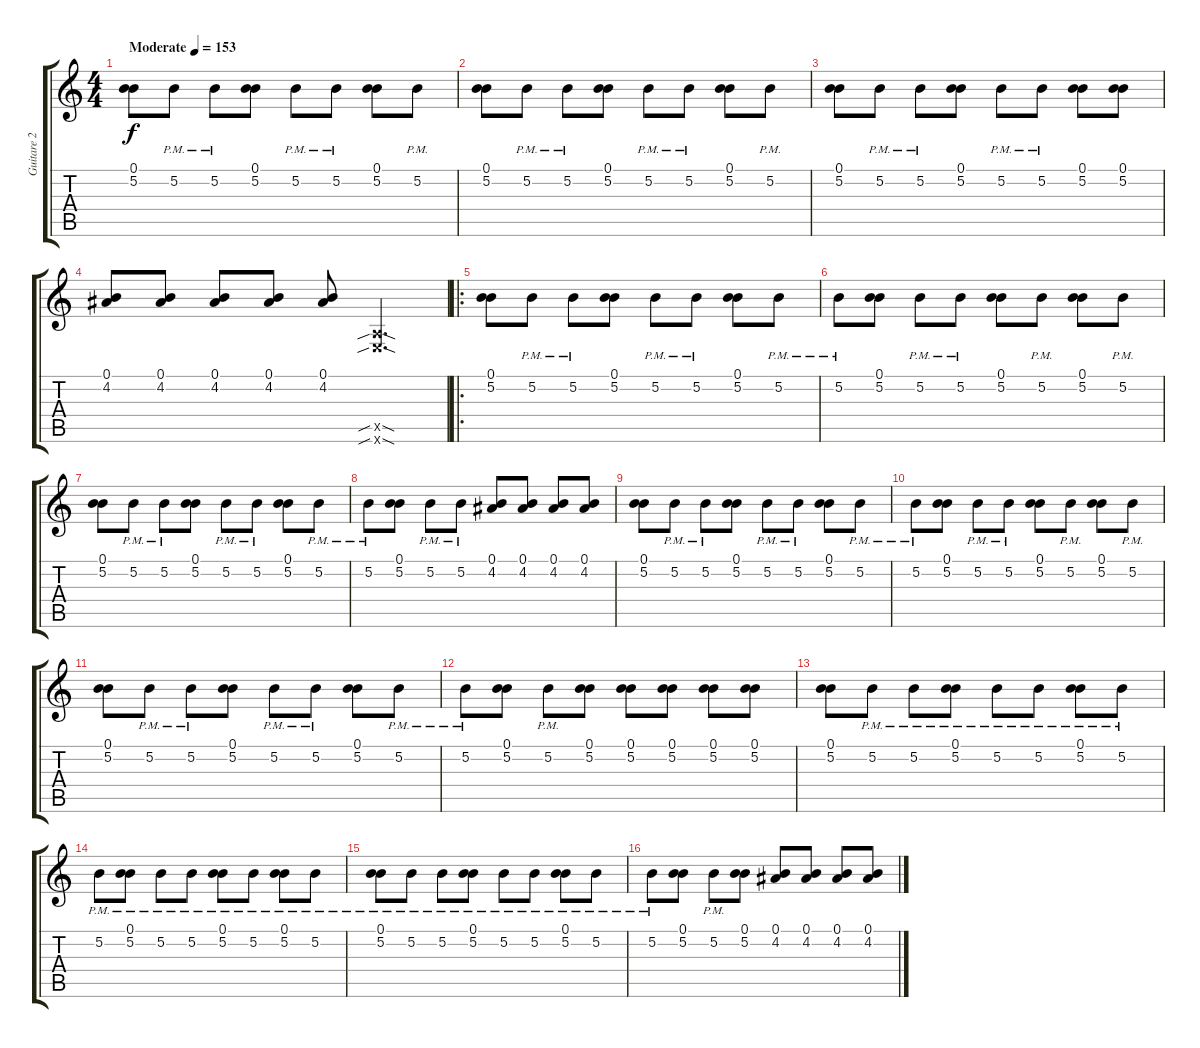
\track ("Guitare 2" "Guitare 2") {instrument distortionguitar}
\staff {score tabs}
\tuning (B3 Gb3 D3 A2 E2 B1) {hide}
\ts (4 4)
\tempo (153 "Moderate")
\clef g2
\ks c
(0.1 5.2).8{dy f instrument distortionguitar} 5.2{pm}.8 5.2{pm}.8 (0.1 5.2).8 5.2{pm}.8 5.2{pm}.8 (0.1 5.2).8 5.2{pm}.8 |
(0.1 5.2).8 5.2{pm}.8 5.2{pm}.8 (0.1 5.2).8 5.2{pm}.8 5.2{pm}.8 (0.1 5.2).8 5.2{pm}.8 |
(0.1 5.2).8 5.2{pm}.8 5.2{pm}.8 (0.1 5.2).8 5.2{pm}.8 5.2{pm}.8 (0.1 5.2).8 (0.1 5.2).8 |
(0.1 4.2).8 (0.1 4.2).8 (0.1 4.2).8 (0.1 4.2).8 (0.1 4.2).8 (0.5{sib sod x} 10.6{sib sod x}).4{d} |
\ro
(0.1 5.2).8 5.2{pm}.8 5.2{pm}.8 (0.1 5.2).8 5.2{pm}.8 5.2{pm}.8 (0.1 5.2).8 5.2{pm}.8 |
5.2{pm}.8 (0.1 5.2).8 5.2{pm}.8 5.2{pm}.8 (0.1 5.2).8 5.2{pm}.8 (0.1 5.2).8 5.2{pm}.8 |
(0.1 5.2).8 5.2{pm}.8 5.2{pm}.8 (0.1 5.2).8 5.2{pm}.8 5.2{pm}.8 (0.1 5.2).8 5.2{pm}.8 |
5.2{pm}.8 (0.1 5.2).8 5.2{pm}.8 5.2{pm}.8 (0.1 4.2).8 (0.1 4.2).8 (0.1 4.2).8 (0.1 4.2).8 |
(0.1 5.2).8 5.2{pm}.8 5.2{pm}.8 (0.1 5.2).8 5.2{pm}.8 5.2{pm}.8 (0.1 5.2).8 5.2{pm}.8 |
5.2{pm}.8 (0.1 5.2).8 5.2{pm}.8 5.2{pm}.8 (0.1 5.2).8 5.2{pm}.8 (0.1 5.2).8 5.2{pm}.8 |
(0.1 5.2).8 5.2{pm}.8 5.2{pm}.8 (0.1 5.2).8 5.2{pm}.8 5.2{pm}.8 (0.1 5.2).8 5.2{pm}.8 |
5.2{pm}.8 (0.1 5.2).8 5.2{pm}.8 (0.1 5.2).8 (0.1 5.2).8 (0.1 5.2).8 (0.1 5.2).8 (0.1 5.2).8 |
(0.1 5.2).8 5.2{pm}.8 5.2{pm}.8 (0.1{pm} 5.2{pm}).8 5.2{pm}.8 5.2{pm}.8 (0.1{pm} 5.2{pm}).8 5.2{pm}.8 |
5.2{pm}.8 (0.1{pm} 5.2{pm}).8 5.2{pm}.8 5.2{pm}.8 (0.1{pm} 5.2{pm}).8 5.2{pm}.8 (0.1{pm} 5.2{pm}).8 5.2{pm}.8 |
(0.1{pm} 5.2{pm}).8 5.2{pm}.8 5.2{pm}.8 (0.1{pm} 5.2{pm}).8 5.2{pm}.8 5.2{pm}.8 (0.1{pm} 5.2{pm}).8 5.2{pm}.8 |
5.2{pm}.8 (0.1 5.2).8 5.2{pm}.8 (0.1 5.2).8 (0.1 4.2).8 (0.1 4.2).8 (0.1 4.2).8 (0.1 4.2).8
